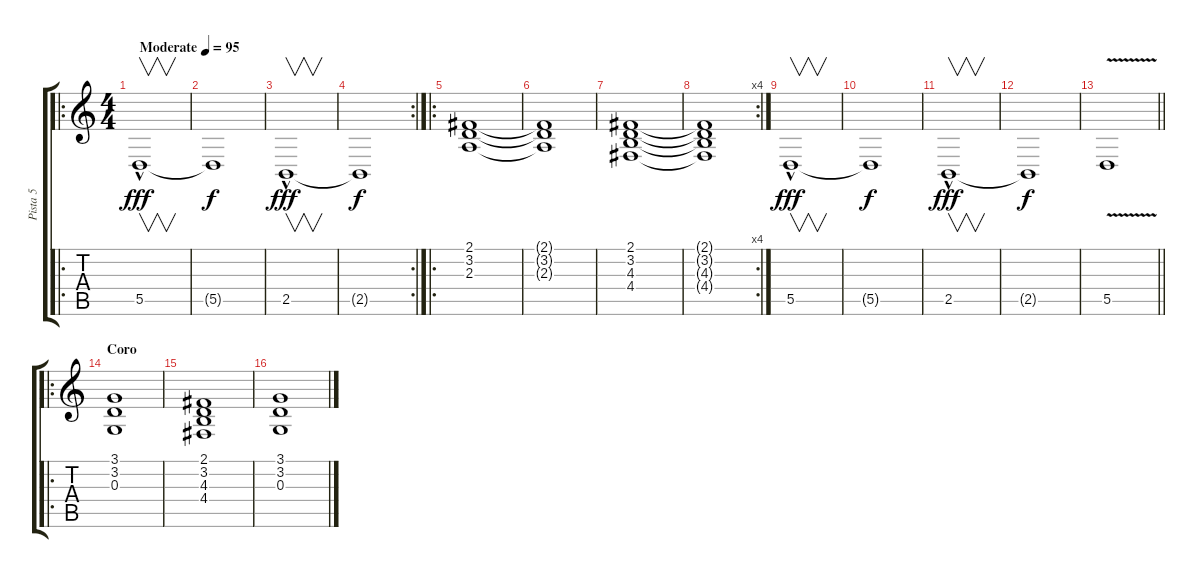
\track ("Pista 5" "Pista 5") {instrument choiraahs}
\staff {score tabs}
\tuning (E4 B3 G3 D3 A2 E2) {hide}
\ro
\ts (4 4)
\tempo (95 "Moderate")
\clef g2
\ks c
5.5{hac}.1{v dy fff instrument choiraahs} |
5.5{t}.1{dy f} |
2.5{hac}.1{v dy fff} |
\rc 2
2.5{t}.1{dy f} |
\ro
(2.1 3.2 2.3).1 |
(2.1{t} 3.2{t} 2.3{t}).1 |
(2.1 3.2 4.3 4.4).1 |
\rc 4
(2.1{t} 3.2{t} 4.3{t} 4.4{t}).1 |
5.5{hac}.1{v dy fff} |
5.5{t}.1{dy f} |
2.5{hac}.1{v dy fff} |
2.5{t}.1{dy f} |
\barLineRight lightlight
5.5{v}.1 |
\ro
\section ("" "Coro")
(3.1 3.2 0.3).1 |
(2.1 3.2 4.3 4.4).1 |
(3.1 3.2 0.3).1
